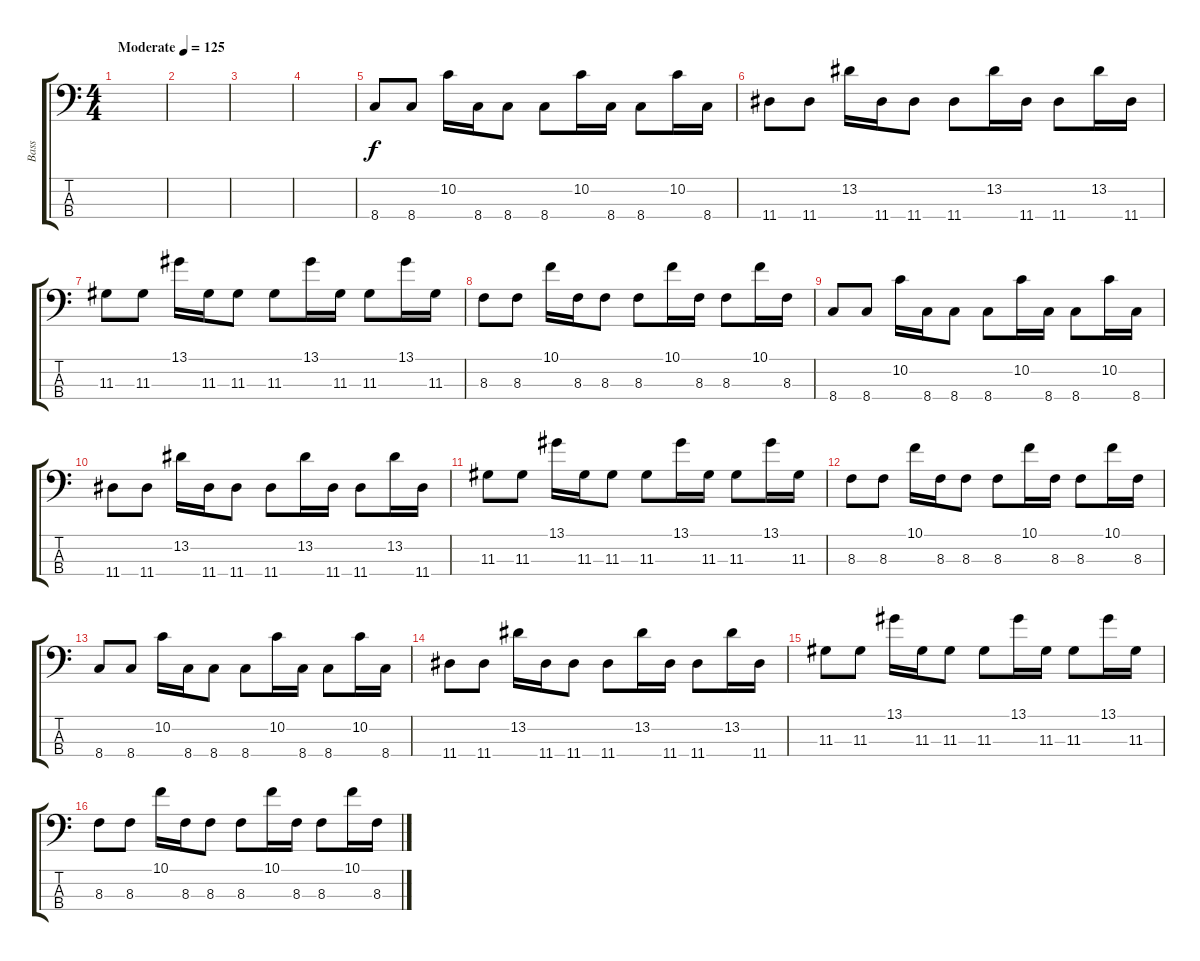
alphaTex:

\track ("Bass" "Bass") {instrument electricbassfinger}
\staff {score tabs}
\tuning (G2 D2 A1 E1) {hide}
\ts (4 4)
\tempo (125 "Moderate")
\clef f4
\ks c
|
|
|
|
8.4.8 8.4.8 10.2.16 8.4.16 8.4.8 8.4.8 10.2.16 8.4.16 8.4.8 10.2.16 8.4.16 |
11.4.8 11.4.8 13.2.16 11.4.16 11.4.8 11.4.8 13.2.16 11.4.16 11.4.8 13.2.16 11.4.16 |
11.3.8 11.3.8 13.1.16 11.3.16 11.3.8 11.3.8 13.1.16 11.3.16 11.3.8 13.1.16 11.3.16 |
8.3.8 8.3.8 10.1.16 8.3.16 8.3.8 8.3.8 10.1.16 8.3.16 8.3.8 10.1.16 8.3.16 |
8.4.8 8.4.8 10.2.16 8.4.16 8.4.8 8.4.8 10.2.16 8.4.16 8.4.8 10.2.16 8.4.16 |
11.4.8 11.4.8 13.2.16 11.4.16 11.4.8 11.4.8 13.2.16 11.4.16 11.4.8 13.2.16 11.4.16 |
11.3.8 11.3.8 13.1.16 11.3.16 11.3.8 11.3.8 13.1.16 11.3.16 11.3.8 13.1.16 11.3.16 |
8.3.8 8.3.8 10.1.16 8.3.16 8.3.8 8.3.8 10.1.16 8.3.16 8.3.8 10.1.16 8.3.16 |
8.4.8 8.4.8 10.2.16 8.4.16 8.4.8 8.4.8 10.2.16 8.4.16 8.4.8 10.2.16 8.4.16 |
11.4.8 11.4.8 13.2.16 11.4.16 11.4.8 11.4.8 13.2.16 11.4.16 11.4.8 13.2.16 11.4.16 |
11.3.8 11.3.8 13.1.16 11.3.16 11.3.8 11.3.8 13.1.16 11.3.16 11.3.8 13.1.16 11.3.16 |
8.3.8 8.3.8 10.1.16 8.3.16 8.3.8 8.3.8 10.1.16 8.3.16 8.3.8 10.1.16 8.3.16
